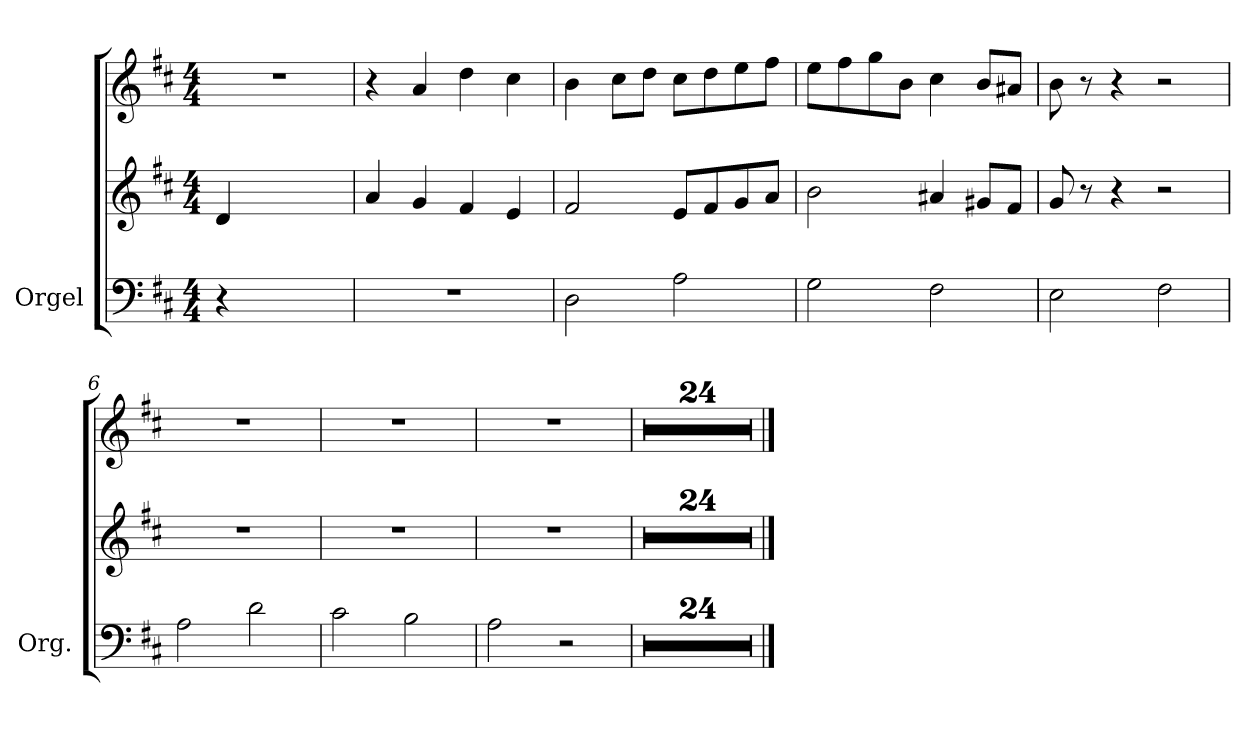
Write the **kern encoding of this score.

**kern	**kern	**kern
*part1	*part1	*part1
*staff3	*staff2	*staff1
*I"Orgel	*	*
*I'Org.	*	*
*clefF4	*clefG2	*clefG2
*k[f#c#]	*k[f#c#]	*k[f#c#]
*M4/4	*M4/4	*M4/4
=1	=1	=1
4r	4d/	1r
2.ryy	2.ryy	.
=2	=2	=2
1r	4a/	4r
.	4g/	4a/
.	4f#/	4dd\
.	4e/	4cc#\
=3	=3	=3
2D\	2f#/	4b\
.	.	8cc#\L
.	.	8dd\J
2A\	8e/L	8cc#\L
.	8f#/	8dd\
.	8g/	8ee\
.	8a/J	8ff#\J
=4	=4	=4
2G\	2b\	8ee\L
.	.	8ff#\
.	.	8gg\
.	.	8b\J
2F#\	4a#X/	4cc#\
.	8g#X/L	8b/L
.	8f#/J	8a#X/J
=5	=5	=5
2E\	8g/	8b\
.	8r	8r
.	4r	4r
2F#\	2r	2r
=6	=6	=6
2A\	1r	1r
2d\	.	.
!!LO:LB:g=z
=7	=7	=7
2c#\	1r	1r
2B\	.	.
=8	=8	=8
2A\	1r	1r
2r	.	.
=9	=9	=9
1r	1r	1r
=10	=10	=10
1r	1r	1r
=11	=11	=11
1r	1r	1r
=12	=12	=12
1r	1r	1r
=13	=13	=13
1r	1r	1r
=14	=14	=14
1r	1r	1r
=15	=15	=15
1r	1r	1r
=16	=16	=16
1r	1r	1r
=17	=17	=17
1r	1r	1r
!!LO:LB:g=z
=18	=18	=18
1r	1r	1r
=19	=19	=19
1r	1r	1r
=20	=20	=20
1r	1r	1r
=21	=21	=21
1r	1r	1r
=22	=22	=22
1r	1r	1r
=23	=23	=23
1r	1r	1r
=24	=24	=24
1r	1r	1r
=25	=25	=25
1r	1r	1r
=26	=26	=26
1r	1r	1r
=27	=27	=27
1r	1r	1r
=28	=28	=28
1r	1r	1r
!!LO:LB:g=z
=29	=29	=29
1r	1r	1r
=30	=30	=30
1r	1r	1r
=31	=31	=31
1r	1r	1r
=32	=32	=32
1r	1r	1r
==	==	==
*-	*-	*-
